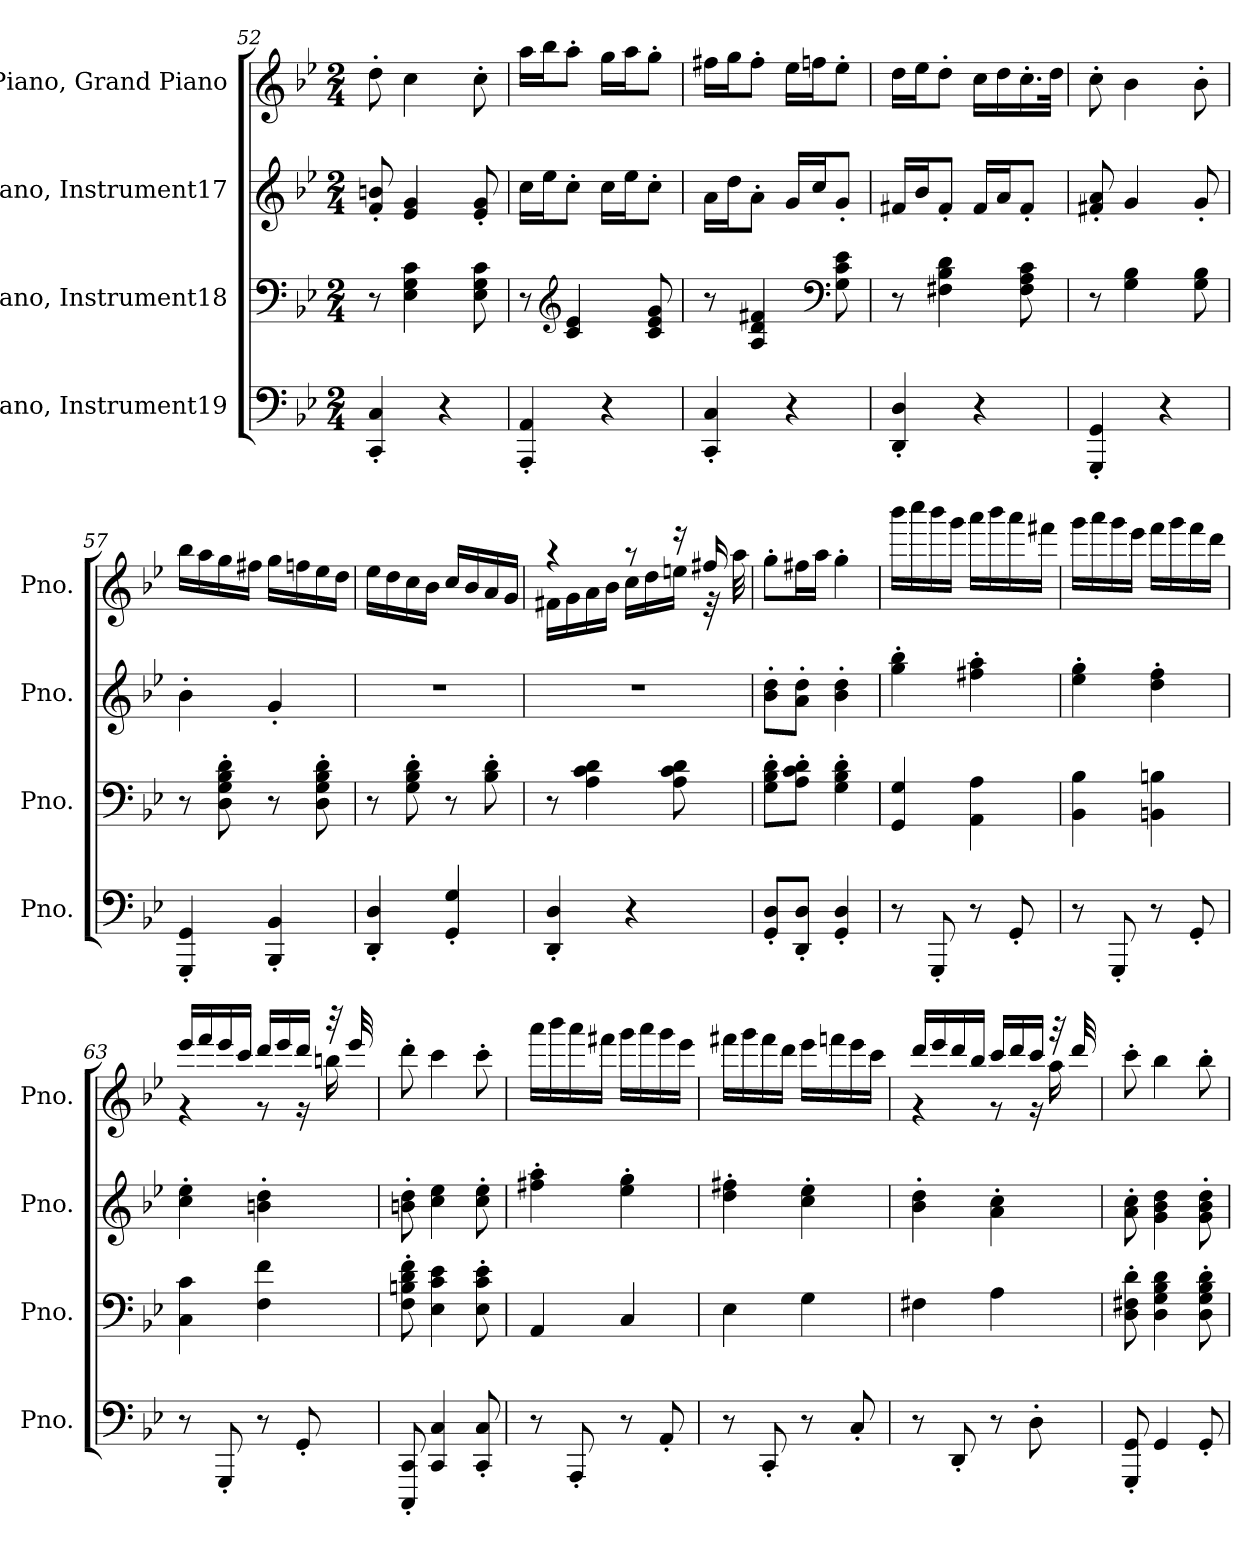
**kern	**kern	**kern	**kern
*part4	*part3	*part2	*part1
*staff4	*staff3	*staff2	*staff1
*I"Piano, Instrument19	*I"Piano, Instrument18	*I"Piano, Instrument17	*I"Piano, Grand Piano
*I'Pno.	*I'Pno.	*I'Pno.	*I'Pno.
*clefF4	*clefF4	*clefG2	*clefG2
*k[b-e-]	*k[b-e-]	*k[b-e-]	*k[b-e-]
*M2/4	*M2/4	*M2/4	*M2/4
=52	=52	=52	=52
4CC/' 4C/'	8r	8f/' 8bn/'	8dd'\
.	4E-\ 4G\ 4c\	4e-/ 4g/	4cc\
4r	.	.	.
.	8E-\ 8G\ 8c\	8e-/' 8g/'	8cc'\
!!LO:LB:g=z
=53	=53	=53	=53
4AAA/' 4AA/'	8r	16cc\LL	16aa\LL
.	.	16ee-\J	16bb-\J
*	*clefG2	*	*
.	4c/ 4e-/	8cc'\J	8aa'\J
4r	.	16cc\LL	16gg\LL
.	.	16ee-\J	16aa\J
.	8c/ 8e-/ 8g/	8cc'\J	8gg'\J
=54	=54	=54	=54
4CC/' 4C/'	8r	16a\LL	16ff#X\LL
.	.	16dd\J	16gg\J
.	4A/ 4d/ 4f#X/	8a'\J	8ff#'\J
4r	.	16g/LL	16ee-\LL
.	.	16cc/J	16ffn\J
*	*clefF4	*	*
.	8G\ 8c\ 8e-\	8g'/J	8ee-'\J
=55	=55	=55	=55
4DD/' 4D/'	8r	16f#X/LL	16dd\LL
.	.	16b-/J	16ee-\J
.	4F#X\ 4B-\ 4d\	8f#'/J	8dd'\J
4r	.	16f#/LL	16cc\LL
.	.	16a/J	16dd\
.	8F#\ 8A\ 8c\	8f#'/J	16.cc'\
.	.	.	32dd\JJk
=56	=56	=56	=56
4GGG/' 4GG/'	8r	8f#X/' 8a/'	8cc'\
.	4G\ 4B-\	4g/	4b-\
4r	.	.	.
.	8G\ 8B-\	8g'/	8b-'\
=57	=57	=57	=57
4GGG/' 4GG/'	8r	4b-'\	16bb-\LL
.	.	.	16aa\
.	8D\' 8G\' 8B-\' 8d\'	.	16gg\
.	.	.	16ff#X\JJ
4BBB-/' 4BB-/'	8r	4g'/	16gg\LL
.	.	.	16ffn\
.	8D\' 8G\' 8B-\' 8d\'	.	16ee-\
.	.	.	16dd\JJ
!!LO:PB:g=z
=58	=58	=58	=58
4DD/' 4D/'	8r	2r	16ee-\LL
.	.	.	16dd\
.	8G\' 8B-\' 8d\'	.	16cc\
.	.	.	16b-\JJ
4GG/' 4G/'	8r	.	16cc/LL
.	.	.	16b-/
.	8B-\' 8d\'	.	16a/
.	.	.	16g/JJ
=59	=59	=59	=59
*	*	*	*^
4DD/' 4D/'	8r	2r	4r	16f#X\LL
.	.	.	.	16g\
.	4A\ 4c\ 4d\	.	.	16a\
.	.	.	.	16b-\JJ
4r	.	.	8r	16cc\LL
.	.	.	.	16dd\
.	8A\ 8c\ 8d\	.	16r	16een\JJ
.	.	.	16ff#X/	32r
.	.	.	.	32aa\
*	*	*	*v	*v
=60	=60	=60	=60
8GG/' 8D/'L	8G\' 8B-\' 8d\'L	8b-\' 8dd\'L	8gg'\L
8DD/' 8D/'J	8A\' 8c\' 8d\'J	8a\' 8dd\'J	16ff#X\L
.	.	.	16aa\JJ
4GG/' 4D/'	4G\' 4B-\' 4d\'	4b-\' 4dd\'	4gg'\
=61	=61	=61	=61
8r	4GG/ 4G/	4gg\' 4bb-\'	16bbb-\LL
.	.	.	16cccc\
8GGG'/	.	.	16bbb-\
.	.	.	16ggg\JJ
8r	4AA\ 4A\	4ff#X\' 4aa\'	16aaa\LL
.	.	.	16bbb-\
8GG'/	.	.	16aaa\
.	.	.	16fff#X\JJ
!!LO:LB:g=z
=62	=62	=62	=62
8r	4BB-\ 4B-\	4ee-\' 4gg\'	16ggg\LL
.	.	.	16aaa\
8GGG'/	.	.	16ggg\
.	.	.	16eee-\JJ
8r	4BBn\ 4Bn\	4dd\' 4ff\'	16fff\LL
.	.	.	16ggg\
8GG'/	.	.	16fff\
.	.	.	16ddd\JJ
=63	=63	=63	=63
*	*	*	*^
8r	4C\ 4c\	4cc\' 4ee-\'	16eee-/LL	4r
.	.	.	16fff/	.
8GGG'/	.	.	16eee-/	.
.	.	.	16ccc/JJ	.
8r	4F\ 4f\	4bn\' 4dd\'	16ddd/LL	8r
.	.	.	16eee-/	.
8GG'/	.	.	16ddd/JJ	16r
.	.	.	32r	16bbn\
.	.	.	32eee-/	.
*	*	*	*v	*v
=64	=64	=64	=64
8CCC/' 8CC/'	8F\' 8Bn\' 8d\' 8f\'	8bn\' 8dd\'	8ddd'\
4CC/ 4C/	4E-\ 4c\ 4e-\	4cc\ 4ee-\	4ccc\
8CC/' 8C/'	8E-\' 8c\' 8e-\'	8cc\' 8ee-\'	8ccc'\
=65	=65	=65	=65
8r	4AA/	4ff#X\' 4aa\'	16aaa\LL
.	.	.	16bbb-\
8AAA'/	.	.	16aaa\
.	.	.	16fff#X\JJ
8r	4C/	4ee-\' 4gg\'	16ggg\LL
.	.	.	16aaa\
8AA'/	.	.	16ggg\
.	.	.	16eee-\JJ
!!LO:LB:g=z
=66	=66	=66	=66
8r	4E-\	4dd\' 4ff#X\'	16fff#X\LL
.	.	.	16ggg\
8CC'/	.	.	16fff#\
.	.	.	16ddd\JJ
8r	4G\	4cc\' 4ee-\'	16eee-\LL
.	.	.	16fffn\
8C'/	.	.	16eee-\
.	.	.	16ccc\JJ
=67	=67	=67	=67
*	*	*	*^
8r	4F#X\	4b-\' 4dd\'	16ddd/LL	4r
.	.	.	16eee-/	.
8DD'/	.	.	16ddd/	.
.	.	.	16bb-/JJ	.
8r	4A\	4a\' 4cc\'	16ccc/LL	8r
.	.	.	16ddd/	.
8D'\	.	.	16ccc/JJ	16r
.	.	.	32r	16aa\
.	.	.	32ddd/	.
*	*	*	*v	*v
=68	=68	=68	=68
8GGG/' 8GG/'	8D\' 8F#X\' 8d\'	8a\' 8cc\'	8ccc'\
4GG/	4D\ 4G\ 4B-\ 4d\	4g\ 4b-\ 4dd\	4bb-\
8GG'/	8D\' 8G\' 8B-\' 8d\'	8g\' 8b-\' 8dd\'	8bb-'\
=	=	=	=
*-	*-	*-	*-
